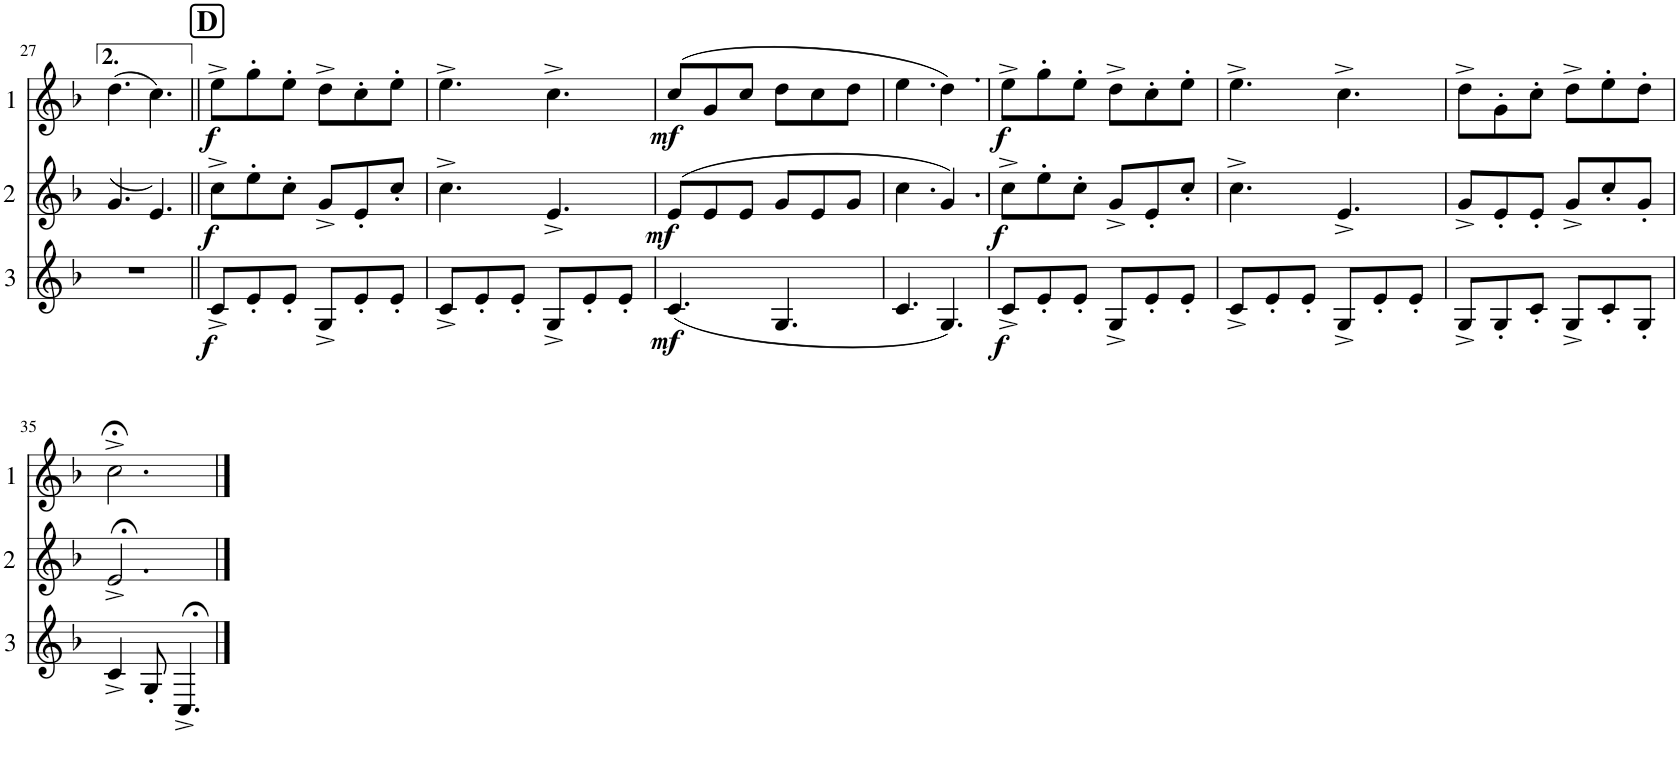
**kern	**dynam	**kern	**dynam	**kern	**dynam
*part3	*part3	*part2	*part2	*part1	*part1
*staff3	*staff3	*staff2	*staff2	*staff1	*staff1
*I"Cor 3	*	*I"Cor 2	*	*I"Cor 1	*
!!LO:PB:g=z
*clefG2	*	*clefG2	*	*clefG2	*
*Trd4c7	*	*Trd4c7	*	*Trd4c7	*
*k[b-]	*	*k[b-]	*	*k[b-]	*
*M6/8	*	*M6/8	*	*M6/8	*
=27	=27	=27	=27	=27	=27
2.r	.	(4.g/	.	(4.dd\	.
.	.	4.e/)	.	4.cc\)	.
!!LO:REH:place=s1:a:B:cj:fs=14:t=D
=28||	=28||	=28||	=28||	=28||	=28||
!	!LO:DY:b	!	!LO:DY:b	!	!LO:DY:b
8c^/L	f	8cc^\L	f	8ee^\L	f
8e'/	.	8ee'\	.	8gg'\	.
8e'/J	.	8cc'\J	.	8ee'\J	.
8G^/L	.	8g^/L	.	8dd^\L	.
8e'/	.	8e'/	.	8cc'\	.
8e'/J	.	8cc'/J	.	8ee'\J	.
=29	=29	=29	=29	=29	=29
8c^/L	.	4.cc^\	.	4.ee^\	.
8e'/	.	.	.	.	.
8e'/J	.	.	.	.	.
8G^/L	.	4.e^/	.	4.cc^\	.
8e'/	.	.	.	.	.
8e'/J	.	.	.	.	.
=30	=30	=30	=30	=30	=30
!	!LO:DY:b	!	!LO:DY:b	!	!LO:DY:b
(4.c/	mf	(8e/L	mf	(8cc/L	mf
.	.	8e/	.	8g/	.
.	.	8e/J	.	8cc/J	.
4.G/	.	8g/L	.	8dd\L	.
.	.	8e/	.	8cc\	.
.	.	8g/J	.	8dd\J	.
=31	=31	=31	=31	=31	=31
4.c/	.	4.cc\	.	4.ee\	.
4.G/)	.	4.g/)	.	4.dd\)	.
=32	=32	=32	=32	=32	=32
!	!LO:DY:b	!	!LO:DY:b	!	!LO:DY:b
8c^/L	f	8cc^\L	f	8ee^\L	f
8e'/	.	8ee'\	.	8gg'\	.
8e'/J	.	8cc'\J	.	8ee'\J	.
8G^/L	.	8g^/L	.	8dd^\L	.
8e'/	.	8e'/	.	8cc'\	.
8e'/J	.	8cc'/J	.	8ee'\J	.
=33	=33	=33	=33	=33	=33
8c^/L	.	4.cc^\	.	4.ee^\	.
8e'/	.	.	.	.	.
8e'/J	.	.	.	.	.
8G^/L	.	4.e^/	.	4.cc^\	.
8e'/	.	.	.	.	.
8e'/J	.	.	.	.	.
=34	=34	=34	=34	=34	=34
8G^/L	.	8g^/L	.	8dd^\L	.
8G'/	.	8e'/	.	8g'\	.
8c'/J	.	8e'/J	.	8cc'\J	.
8G^/L	.	8g^/L	.	8dd^\L	.
8c'/	.	8cc'/	.	8ee'\	.
8G'/J	.	8g'/J	.	8dd'\J	.
!!LO:LB:g=z
=35	=35	=35	=35	=35	=35
4c^/	.	2.e;<^/	.	2.cc;<^\	.
8G'/	.	.	.	.	.
4.C;<^/	.	.	.	.	.
==	==	==	==	==	==
*-	*-	*-	*-	*-	*-
